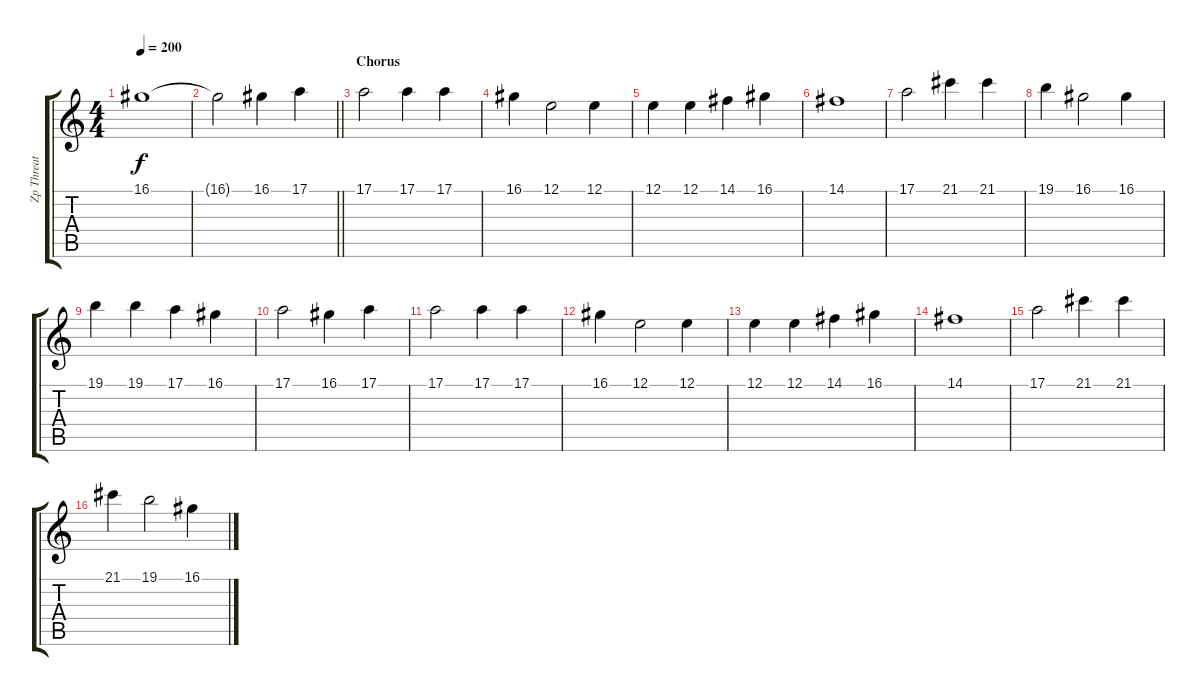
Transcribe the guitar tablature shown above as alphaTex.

\track ("Zp Threat | Vocals" "Zp Threat ") {instrument clarinet}
\staff {score tabs}
\tuning (E4 B3 G3 D3 A2 E2) {hide}
\ts (4 4)
\tempo 200
\clef g2
\ks c
16.1.1{dy f} |
\barLineRight lightlight
16.1{t}.2 16.1.4 17.1.4 |
\section ("" "Chorus")
17.1.2 17.1.4 17.1.4 |
16.1.4 12.1.2 12.1.4 |
12.1.4 12.1.4 14.1.4 16.1.4 |
14.1.1 |
17.1.2 21.1.4 21.1.4 |
19.1.4 16.1.2 16.1.4 |
19.1.4 19.1.4 17.1.4 16.1.4 |
17.1.2 16.1.4 17.1.4 |
17.1.2 17.1.4 17.1.4 |
16.1.4 12.1.2 12.1.4 |
12.1.4 12.1.4 14.1.4 16.1.4 |
14.1.1 |
17.1.2 21.1.4 21.1.4 |
21.1.4 19.1.2 16.1.4
